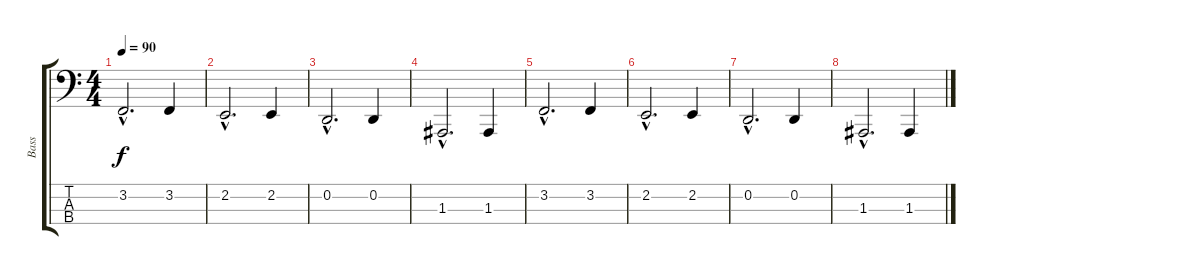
\track ("Bass" "Bass") {instrument stringensemble1}
\staff {score tabs}
\tuning (G2 D2 A1 E1) {hide}
\ts (4 4)
\tempo 90
\clef f4
\ks c
3.2{hac}.2{d dy f} 3.2.4 |
2.2{hac}.2{d} 2.2.4 |
0.2{hac}.2{d} 0.2.4 |
1.3{hac}.2{d} 1.3.4 |
3.2{hac}.2{d} 3.2.4 |
2.2{hac}.2{d} 2.2.4 |
0.2{hac}.2{d} 0.2.4 |
1.3{hac}.2{d} 1.3.4
